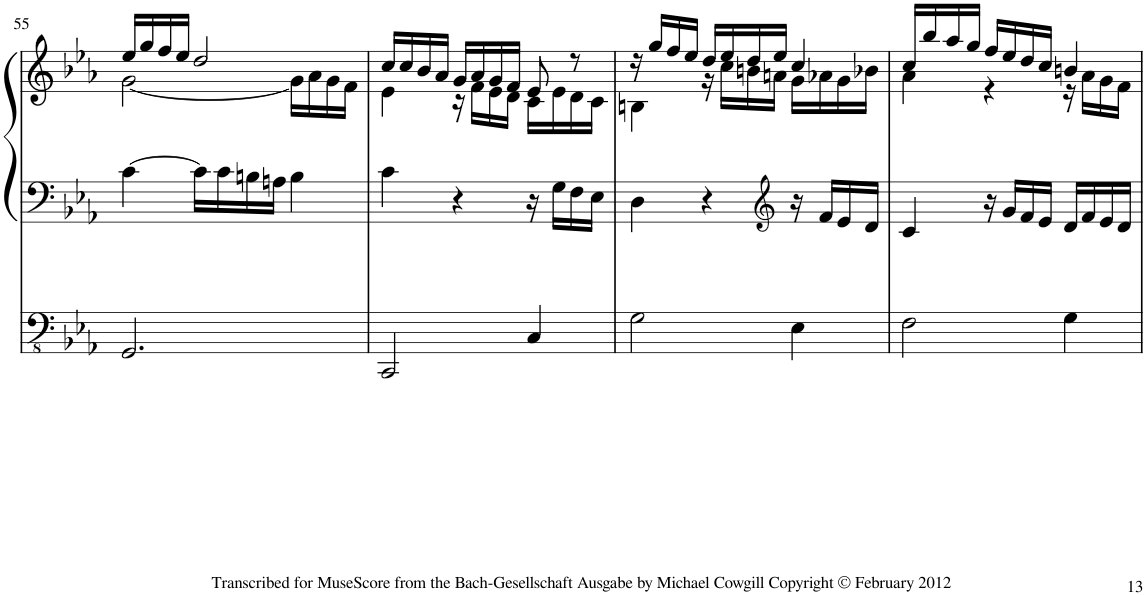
**kern	**kern	**kern
*part1	*part1	*part1
*staff3	*staff2	*staff1
*I"Organ	*	*
!!LO:PB:g=z
*clefFv4	*clefF4	*clefG2
*k[b-e-a-]	*k[b-e-a-]	*k[b-e-a-]
*M3/4	*M3/4	*M3/4
=55	=55	=55
*	*	*^
2.GGG/	[4c\	16ee-/LL	[2g\
.	.	16gg/	.
.	.	16ff/	.
.	.	16ee-/JJ	.
.	16c\LL]	2dd/	.
.	16c\	.	.
.	16Bn\	.	.
.	16An\JJ	.	.
.	4B\	.	16g\LL]
.	.	.	16a-\
.	.	.	16g\
.	.	.	16f\JJ
=56	=56	=56	=56
2CCC/	4c\	16cc/LL	4e-\
.	.	16cc/	.
.	.	16b-/	.
.	.	16a-/JJ	.
.	4r	16g/LL	16r
.	.	16a-/	16f\LL
.	.	16g/	16e-\
.	.	16f/JJ	16d\JJ
4CC/	16r	8e-/	16c\LL
.	16G\LL	.	16e-\
.	16F\	8r	16d\
.	16E-\JJ	.	16c\JJ
=57	=57	=57	=57
2GG\	4D\	16r	4Bn\
.	.	16gg/LL	.
.	.	16ff/	.
.	.	16ee-/JJ	.
.	4r	16dd/LL	16r
.	.	16ee-/	16cc\LL
.	.	16dd/	16bn\
.	.	16ee-/JJ	16an\JJ
*	*clefG2	*	*
4EE-\	16r	4cc/	16g\LL
.	16f/LL	.	16a-X\
.	16e-/	.	16g\
.	16d/JJ	.	16b-X\JJ
=58	=58	=58	=58
2FF\	4c/	16cc/LL	4a-\
.	.	16bb-/	.
.	.	16aa-/	.
.	.	16gg/JJ	.
.	16r	16ff/LL	4r
.	16g/LL	16ee-/	.
.	16f/	16dd/	.
.	16e-/JJ	16cc/JJ	.
4GG\	16d/LL	4bn/	16r
.	16f/	.	16a-\LL
.	16e-/	.	16g\
.	16d/JJ	.	16f\JJ
*	*	*v	*v
=	=	=
*-	*-	*-
